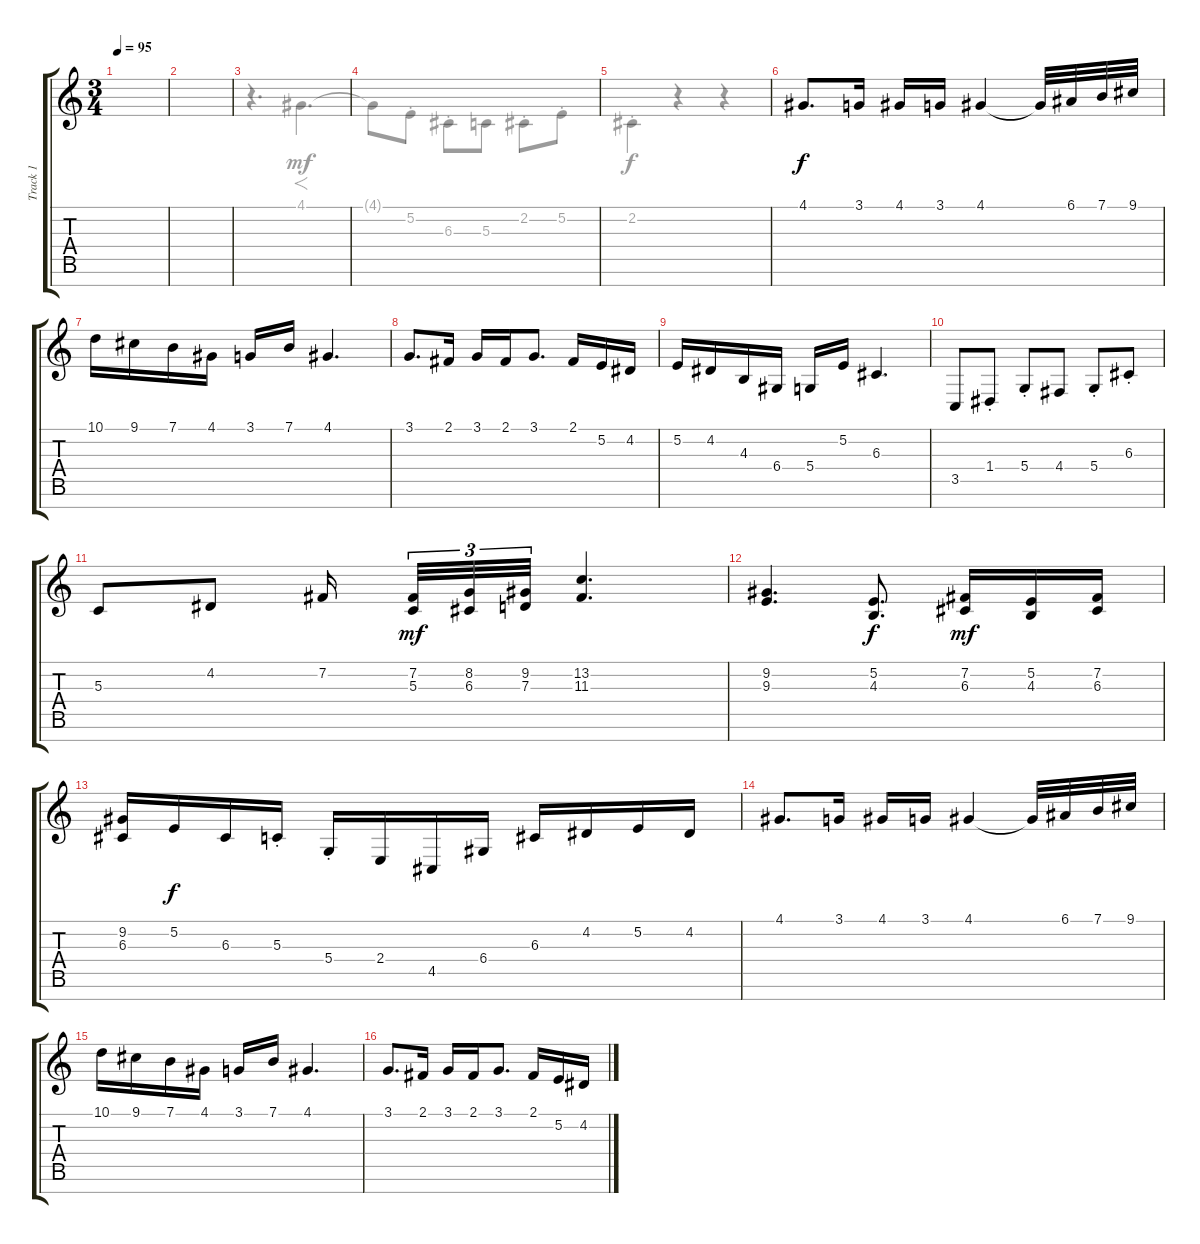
\track ("Track 1" "Track 1") {instrument stringensemble1}
\staff {score tabs}
\tuning (E4 B3 G3 D3 A2 E2 B1) {hide}
\voice
\ts (3 4)
\tempo 95
\clef g2
\ks c
|
|
|
|
|
4.1.8{d dy f} 3.1.16 4.1.16 3.1.16 4.1.4 4.1{t}.32 6.1.32 7.1.32 9.1.32 |
10.1.16 9.1.16 7.1.16 4.1.16 3.1.16 7.1.16 4.1.4{d} |
3.1.8{d} 2.1.16 3.1.16 2.1.16 3.1.8{d} 2.1.16 5.2.16 4.2.16 |
5.2.16 4.2.16 4.3.16 6.4.16 5.4.16 5.2.16 6.3.4{d} |
3.5.8 1.4{st}.8 5.4{st}.8 4.4.8 5.4{st}.8 6.3{st}.8 |
5.3.8 4.2.8 7.2.16{beam splitsecondary} (7.2 5.3).32{tu (3 2) dy mf} (8.2 6.3).32{tu (3 2)} (9.2 7.3).32{tu (3 2)} (13.2 11.3).4{d} |
(9.2 9.3).4{d} (5.2 4.3).8{d dy f} (7.2 6.3).16{dy mf} (5.2 4.3).16 (7.2 6.3).16 |
(9.2 6.3).16 5.2.16{dy f} 6.3.16 5.3{st}.16 5.4{st}.16 2.4.16 4.5.16 6.4.16 6.3.16 4.2.16 5.2.16 4.2.16 |
4.1.8{d} 3.1.16 4.1.16 3.1.16 4.1.4 4.1{t}.32 6.1.32 7.1.32 9.1.32 |
10.1.16 9.1.16 7.1.16 4.1.16 3.1.16 7.1.16 4.1.4{d} |
3.1.8{d} 2.1.16 3.1.16 2.1.16 3.1.8{d} 2.1.16 5.2.16 4.2.16
\voice
\clef g2
\ottava regular
\simile none
\ks c
|
|
r.4{d} 4.1.4{f d dy mf} |
4.1{t}.8 5.2{st}.8 6.3{st}.8 5.3.8 2.2{st}.8 5.2{st}.8 |
2.2{st}.4{dy f} r.4 r.4 |
|
|
|
|
|
|
|
|
|
|
